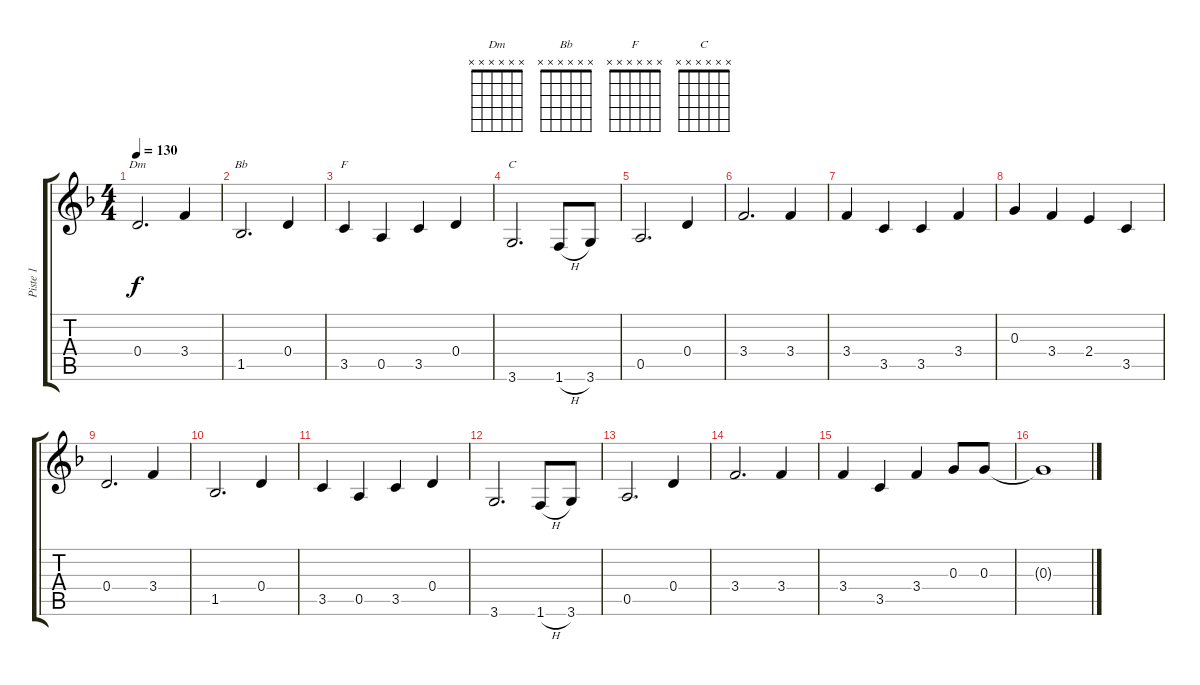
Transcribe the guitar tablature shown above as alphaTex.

\track ("Piste 1" "Piste 1") {instrument acousticguitarsteel}
\staff {score tabs}
\tuning (E4 B3 G3 D3 A2 E2) {hide}
\chord ("Dm" x x x x x x)
\chord ("Bb" x x x x x x)
\chord ("F" x x x x x x)
\chord ("C" x x x x x x)
\ts (4 4)
\tempo 130
\clef g2
\ks f
0.4.2{d ch "Dm" dy f instrument acousticguitarsteel} 3.4.4 |
1.5.2{d ch "Bb"} 0.4.4 |
3.5.4{ch "F"} 0.5.4 3.5.4 0.4.4 |
3.6.2{d ch "C"} 1.6{h}.8 3.6.8 |
0.5.2{d} 0.4.4 |
3.4.2{d} 3.4.4 |
3.4.4 3.5.4 3.5.4 3.4.4 |
0.3.4 3.4.4 2.4.4 3.5.4 |
0.4.2{d} 3.4.4 |
1.5.2{d} 0.4.4 |
3.5.4 0.5.4 3.5.4 0.4.4 |
3.6.2{d} 1.6{h}.8 3.6.8 |
0.5.2{d} 0.4.4 |
3.4.2{d} 3.4.4 |
3.4.4 3.5.4 3.4.4 0.3.8 0.3.8 |
0.3{t}.1
